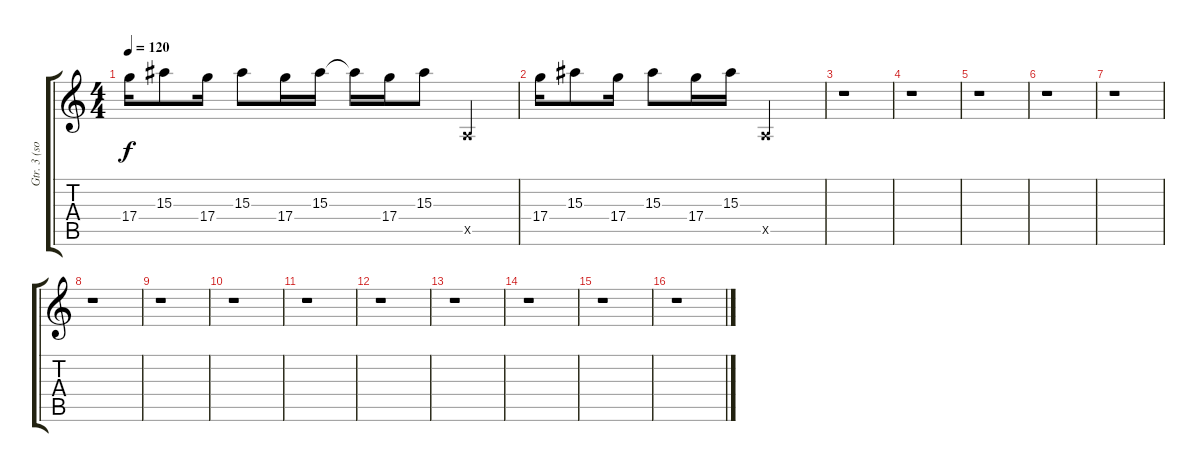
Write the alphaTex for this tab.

\track ("Gtr. 3 (solo)" "Gtr. 3 (so") {instrument overdrivenguitar}
\staff {score tabs}
\tuning (E4 B3 G3 D3 A2 E2) {hide}
\ts (4 4)
\tempo 120
\clef g2
\ks c
17.4.16{dy f} 15.3.8 17.4.16 15.3.8 17.4.16 15.3.16 15.3{t}.16 17.4.16 15.3.8 0.5{x}.4 |
17.4.16 15.3.8 17.4.16 15.3.8 17.4.16 15.3.16 0.5{x}.2 |
r.1 |
r.1 |
r.1 |
r.1 |
r.1 |
r.1 |
r.1 |
r.1 |
r.1 |
r.1 |
r.1 |
r.1 |
r.1 |
r.1
